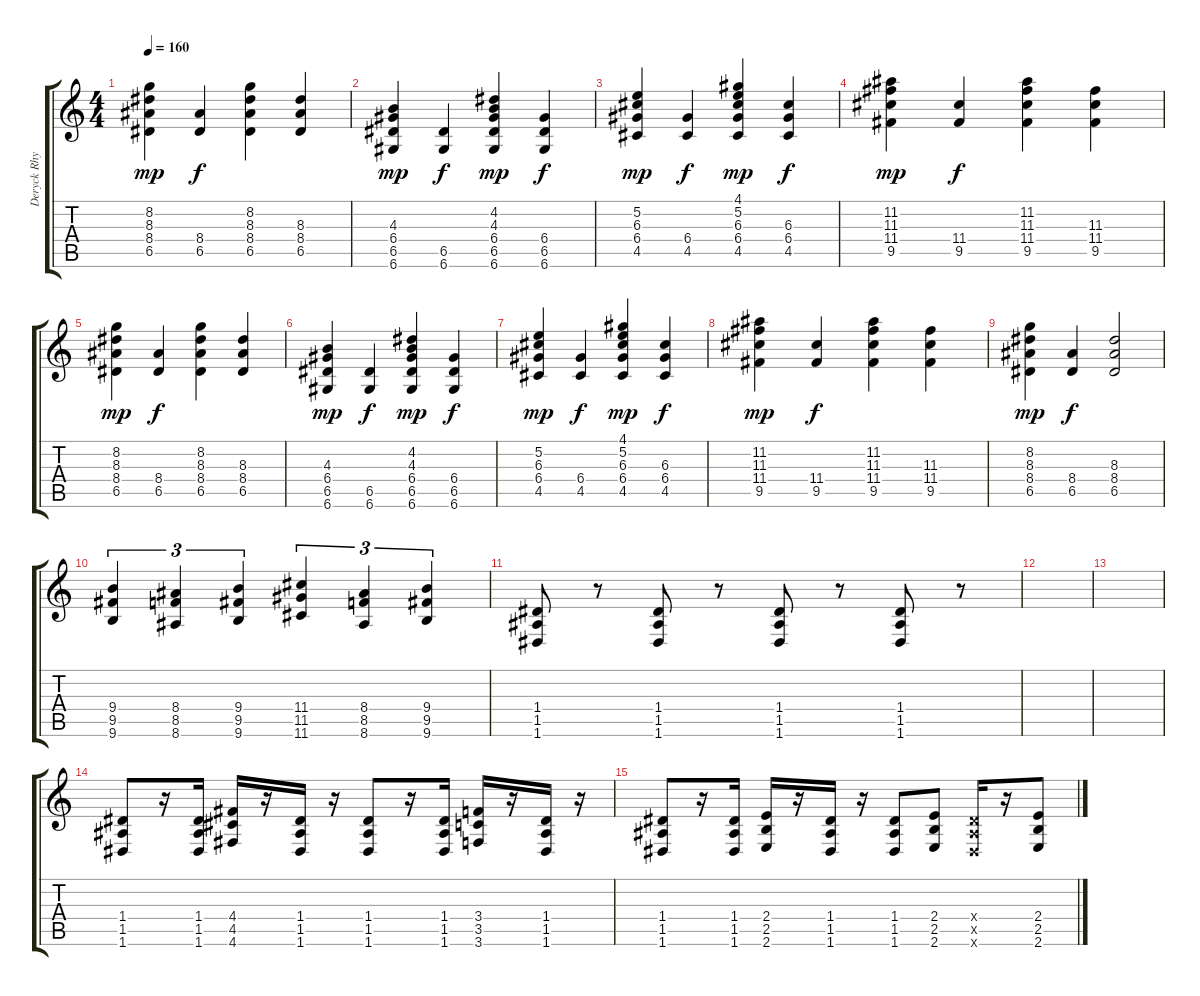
\track ("Deryck Rhythm" "Deryck Rhy") {instrument distortionguitar}
\staff {score tabs}
\tuning (E4 B3 G3 D3 A2 D2) {hide}
\ts (4 4)
\tempo 160
\clef g2
\ks c
(8.2 8.3 8.4 6.5).4{dy mp} (8.4 6.5).4{dy f} (8.2 8.3 8.4 6.5).4 (8.3 8.4 6.5).4 |
(4.3 6.4 6.5 6.6).4{dy mp} (6.5 6.6).4{dy f} (4.2 4.3 6.4 6.5 6.6).4{dy mp} (6.4 6.5 6.6).4{dy f} |
(5.2 6.3 6.4 4.5).4{dy mp} (6.4 4.5).4{dy f} (4.1 5.2 6.3 6.4 4.5).4{dy mp} (6.3 6.4 4.5).4{dy f} |
(11.2 11.3 11.4 9.5).4{dy mp} (11.4 9.5).4{dy f} (11.2 11.3 11.4 9.5).4 (11.3 11.4 9.5).4 |
(8.2 8.3 8.4 6.5).4{dy mp} (8.4 6.5).4{dy f} (8.2 8.3 8.4 6.5).4 (8.3 8.4 6.5).4 |
(4.3 6.4 6.5 6.6).4{dy mp} (6.5 6.6).4{dy f} (4.2 4.3 6.4 6.5 6.6).4{dy mp} (6.4 6.5 6.6).4{dy f} |
(5.2 6.3 6.4 4.5).4{dy mp} (6.4 4.5).4{dy f} (4.1 5.2 6.3 6.4 4.5).4{dy mp} (6.3 6.4 4.5).4{dy f} |
(11.2 11.3 11.4 9.5).4{dy mp} (11.4 9.5).4{dy f} (11.2 11.3 11.4 9.5).4 (11.3 11.4 9.5).4 |
(8.2 8.3 8.4 6.5).4{dy mp} (8.4 6.5).4{dy f} (8.3 8.4 6.5).2 |
(9.4 9.5 9.6).4{tu (3 2)} (8.4 8.5 8.6).4{tu (3 2)} (9.4 9.5 9.6).4{tu (3 2)} (11.4 11.5 11.6).4{tu (3 2)} (8.4 8.5 8.6).4{tu (3 2)} (9.4 9.5 9.6).4{tu (3 2)} |
(1.4 1.5 1.6).8 r.8 (1.4 1.5 1.6).8 r.8 (1.4 1.5 1.6).8 r.8 (1.4 1.5 1.6).8 r.8 |
|
|
(1.4 1.5 1.6).8 r.16 (1.4 1.5 1.6).16 (4.4 4.5 4.6).16 r.16 (1.4 1.5 1.6).16 r.16 (1.4 1.5 1.6).8 r.16 (1.4 1.5 1.6).16 (3.4 3.5 3.6).16 r.16 (1.4 1.5 1.6).16 r.16 |
(1.4 1.5 1.6).8 r.16 (1.4 1.5 1.6).16 (2.4 2.5 2.6).16 r.16 (1.4 1.5 1.6).16 r.16 (1.4 1.5 1.6).8 (2.4 2.5 2.6).8 (1.4{x} 1.5{x} 1.6{x}).16 r.16 (2.4 2.5 2.6).8
